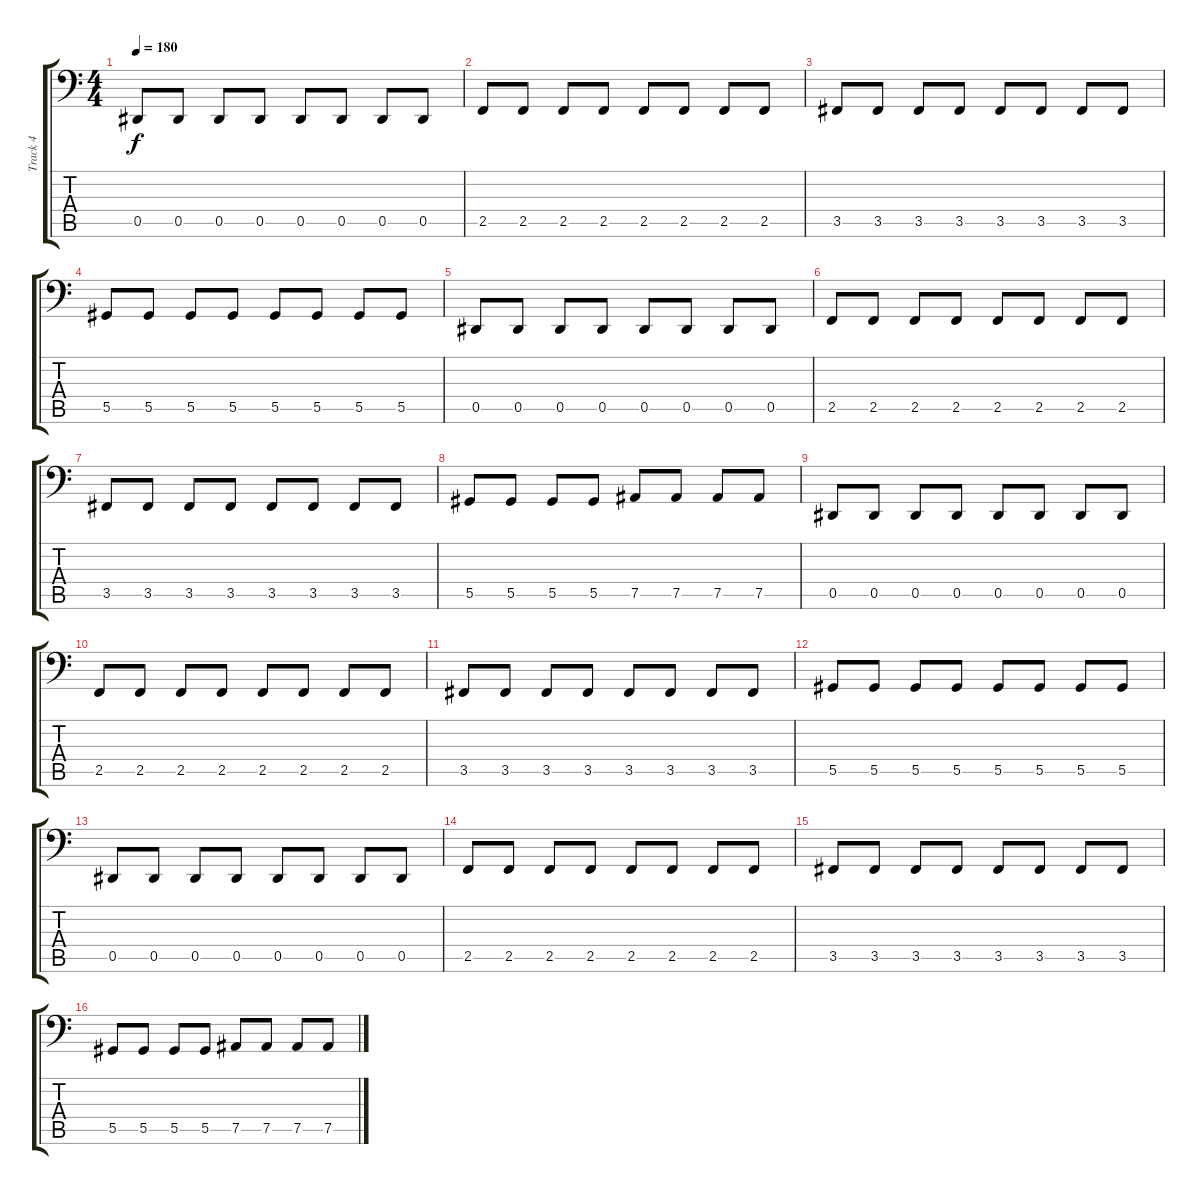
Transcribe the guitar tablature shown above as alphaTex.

\track ("Track 4" "Track 4") {instrument electricbasspick}
\staff {score tabs}
\tuning (B2 Gb2 Db2 Ab1 Eb1 Bb0) {hide}
\ts (4 4)
\tempo 180
\clef f4
\ks c
0.5.8{dy f} 0.5.8 0.5.8 0.5.8 0.5.8 0.5.8 0.5.8 0.5.8 |
2.5.8 2.5.8 2.5.8 2.5.8 2.5.8 2.5.8 2.5.8 2.5.8 |
3.5.8 3.5.8 3.5.8 3.5.8 3.5.8 3.5.8 3.5.8 3.5.8 |
5.5.8 5.5.8 5.5.8 5.5.8 5.5.8 5.5.8 5.5.8 5.5.8 |
0.5.8 0.5.8 0.5.8 0.5.8 0.5.8 0.5.8 0.5.8 0.5.8 |
2.5.8 2.5.8 2.5.8 2.5.8 2.5.8 2.5.8 2.5.8 2.5.8 |
3.5.8 3.5.8 3.5.8 3.5.8 3.5.8 3.5.8 3.5.8 3.5.8 |
5.5.8 5.5.8 5.5.8 5.5.8 7.5.8 7.5.8 7.5.8 7.5.8 |
0.5.8 0.5.8 0.5.8 0.5.8 0.5.8 0.5.8 0.5.8 0.5.8 |
2.5.8 2.5.8 2.5.8 2.5.8 2.5.8 2.5.8 2.5.8 2.5.8 |
3.5.8 3.5.8 3.5.8 3.5.8 3.5.8 3.5.8 3.5.8 3.5.8 |
5.5.8 5.5.8 5.5.8 5.5.8 5.5.8 5.5.8 5.5.8 5.5.8 |
0.5.8 0.5.8 0.5.8 0.5.8 0.5.8 0.5.8 0.5.8 0.5.8 |
2.5.8 2.5.8 2.5.8 2.5.8 2.5.8 2.5.8 2.5.8 2.5.8 |
3.5.8 3.5.8 3.5.8 3.5.8 3.5.8 3.5.8 3.5.8 3.5.8 |
5.5.8 5.5.8 5.5.8 5.5.8 7.5.8 7.5.8 7.5.8 7.5.8
